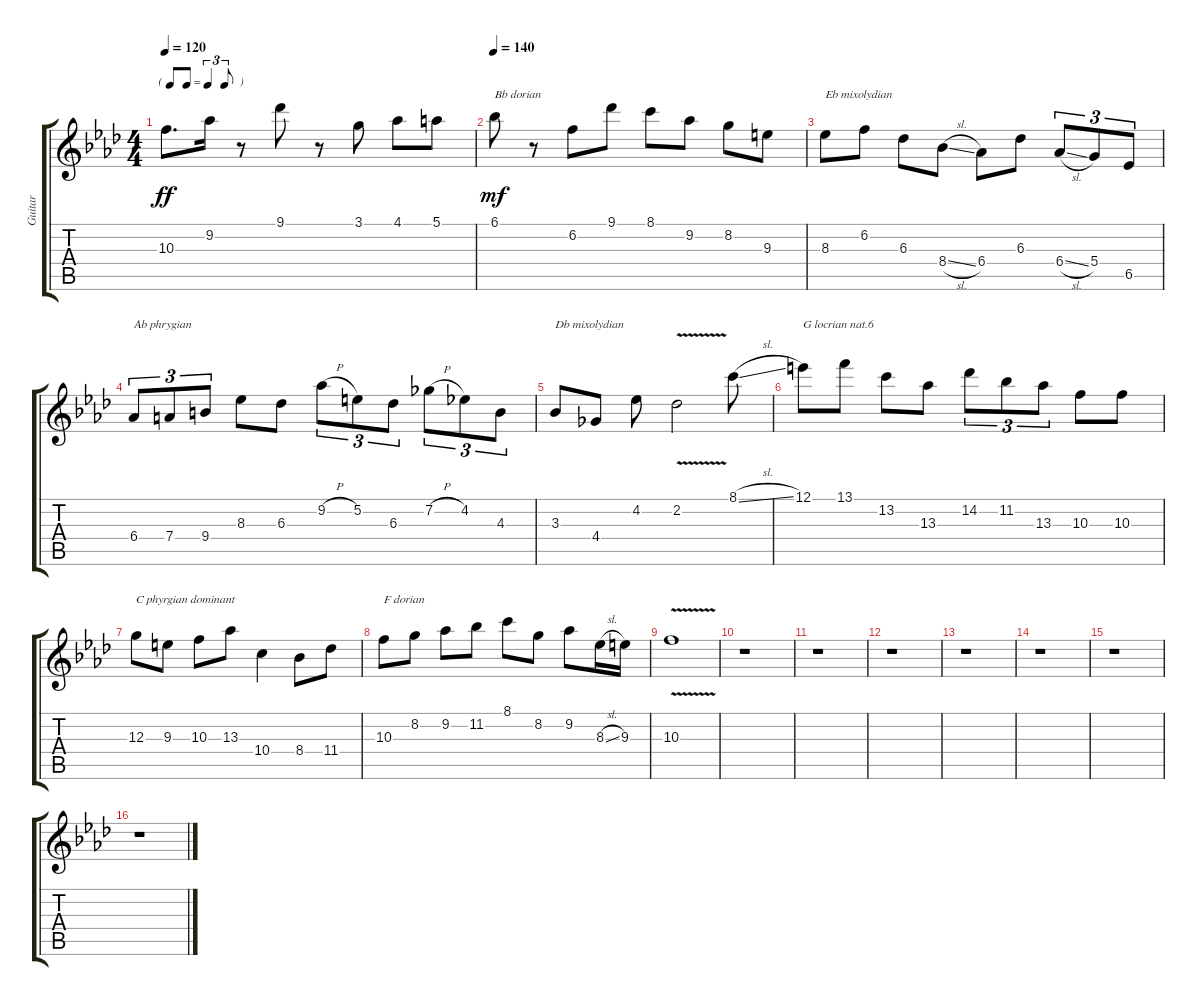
\track ("Guitar" "Guitar") {instrument distortionguitar}
\staff {score tabs}
\tuning (E4 B3 G3 D3 A2 E2) {hide}
\ts (4 4)
\tf triplet8th
\tempo 120
\clef g2
\ks ab
10.3.8{d dy ff} 9.2.16 r.8 9.1.8 r.8 3.1.8 4.1.8 5.1.8 |
\tempo 140
6.1.8{txt "Bb dorian" dy mf} r.8 6.2.8 9.1.8 8.1.8 9.2.8 8.2.8 9.3.8 |
8.3.8{txt "Eb mixolydian"} 6.2.8 6.3.8 8.4{sl}.8 6.4.8 6.3.8 6.4{sl}.8{tu (3 2)} 5.4.8{tu (3 2)} 6.5.8{tu (3 2)} |
6.4.8{tu (3 2) txt "Ab phrygian"} 7.4.8{tu (3 2)} 9.4.8{tu (3 2)} 8.3.8 6.3.8 9.2{h}.8{tu (3 2)} 5.2.8{tu (3 2)} 6.3.8{tu (3 2)} 7.2{h}.8{tu (3 2)} 4.2.8{tu (3 2)} 4.3.8{tu (3 2)} |
3.3.8{txt "Db mixolydian"} 4.4.8 4.2.8 2.2{v}.2 8.1{sl}.8 |
12.1.8{txt "G locrian nat.6"} 13.1.8 13.2.8 13.3.8 14.2.8{tu (3 2)} 11.2.8{tu (3 2)} 13.3.8{tu (3 2)} 10.3.8 10.3.8 |
12.3.8{txt "C phyrgian dominant"} 9.3.8 10.3.8 13.3.8 10.4.4 8.4.8 11.4.8 |
10.3.8{txt "F dorian"} 8.2.8 9.2.8 11.2.8 8.1.8 8.2.8 9.2.8 8.3{sl}.16 9.3.16 |
10.3{v}.1 |
r.1 |
r.1 |
r.1 |
r.1 |
r.1 |
r.1 |
r.1
